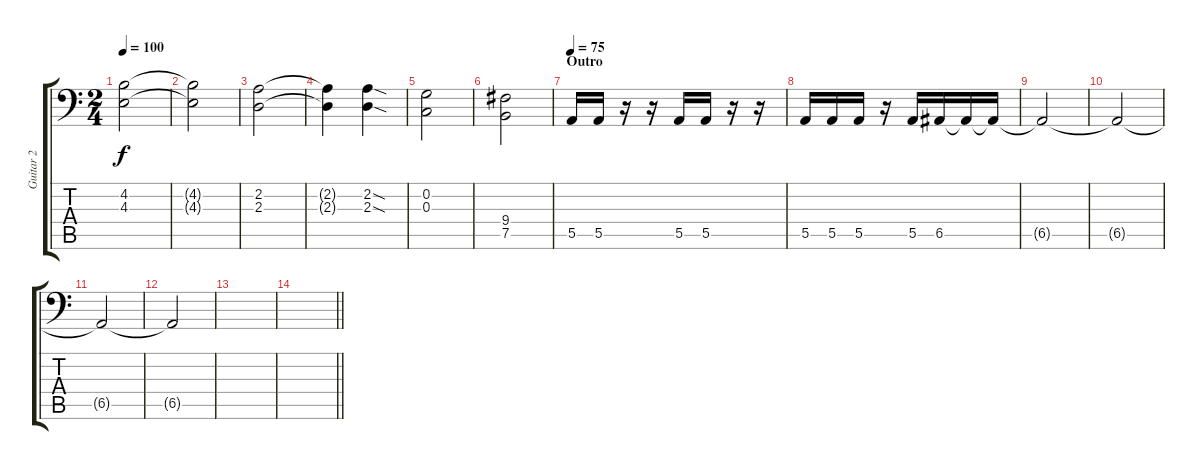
\track ("Guitar 2" "Guitar 2") {instrument overdrivenguitar}
\staff {score tabs}
\tuning (C3 G2 C2 A1 E1 B0) {hide}
\ts (2 4)
\tempo 100
\clef f4
\ks c
(4.2 4.3).2{dy f} |
(4.2{t} 4.3{t}).2 |
(2.2 2.3).2 |
(2.2{t} 2.3{t}).4 (2.2{sod} 2.3{sod}).4 |
(0.2 0.3).2 |
(9.4 7.5).2 |
\section ("" "Outro")
\tempo 75
5.5.16{instrument overdrivenguitar} 5.5.16 r.16 r.16 5.5.16 5.5.16 r.16 r.16 |
5.5.16 5.5.16 5.5.16 r.16 5.5.16 6.5.16 6.5{t}.16 6.5{t}.16{volume 0} |
6.5{t}.2 |
6.5{t}.2 |
6.5{t}.2 |
6.5{t}.2 |
|
\barLineRight lightlight
